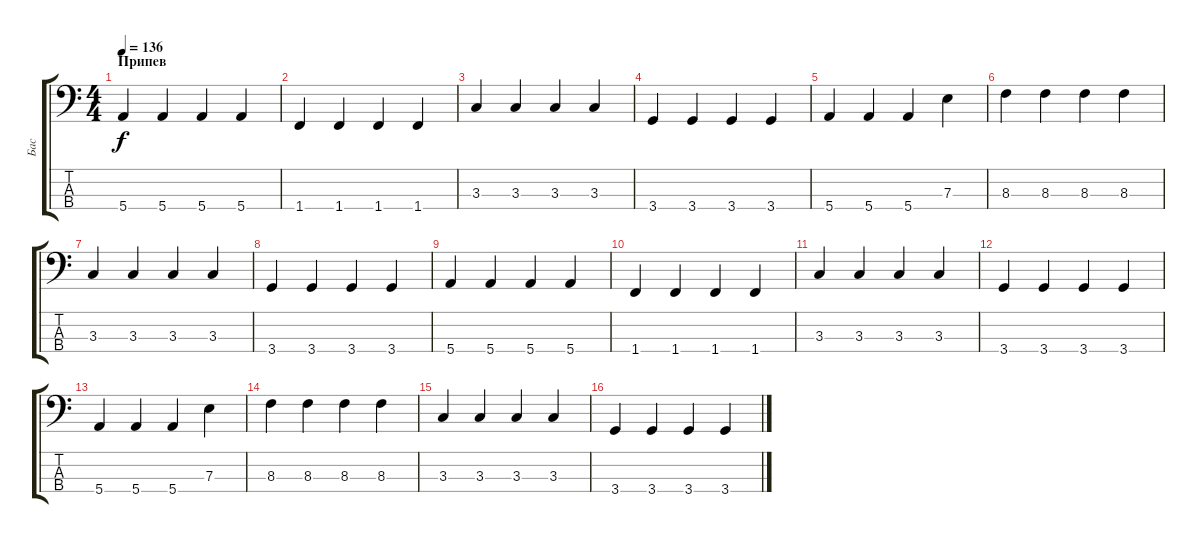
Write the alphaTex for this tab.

\track ("Бас" "Бас") {instrument electricbassfinger}
\staff {score tabs}
\tuning (G2 D2 A1 E1) {hide}
\ts (4 4)
\section ("" "Припев")
\tempo 136
\clef f4
\ks c
5.4.4{dy f} 5.4.4 5.4.4 5.4.4 |
1.4.4 1.4.4 1.4.4 1.4.4 |
3.3.4 3.3.4 3.3.4 3.3.4 |
3.4.4 3.4.4 3.4.4 3.4.4 |
5.4.4 5.4.4 5.4.4 7.3.4 |
8.3.4 8.3.4 8.3.4 8.3.4 |
3.3.4 3.3.4 3.3.4 3.3.4 |
3.4.4 3.4.4 3.4.4 3.4.4 |
5.4.4 5.4.4 5.4.4 5.4.4 |
1.4.4 1.4.4 1.4.4 1.4.4 |
3.3.4 3.3.4 3.3.4 3.3.4 |
3.4.4 3.4.4 3.4.4 3.4.4 |
5.4.4 5.4.4 5.4.4 7.3.4 |
8.3.4 8.3.4 8.3.4 8.3.4 |
3.3.4 3.3.4 3.3.4 3.3.4 |
3.4.4 3.4.4 3.4.4 3.4.4
